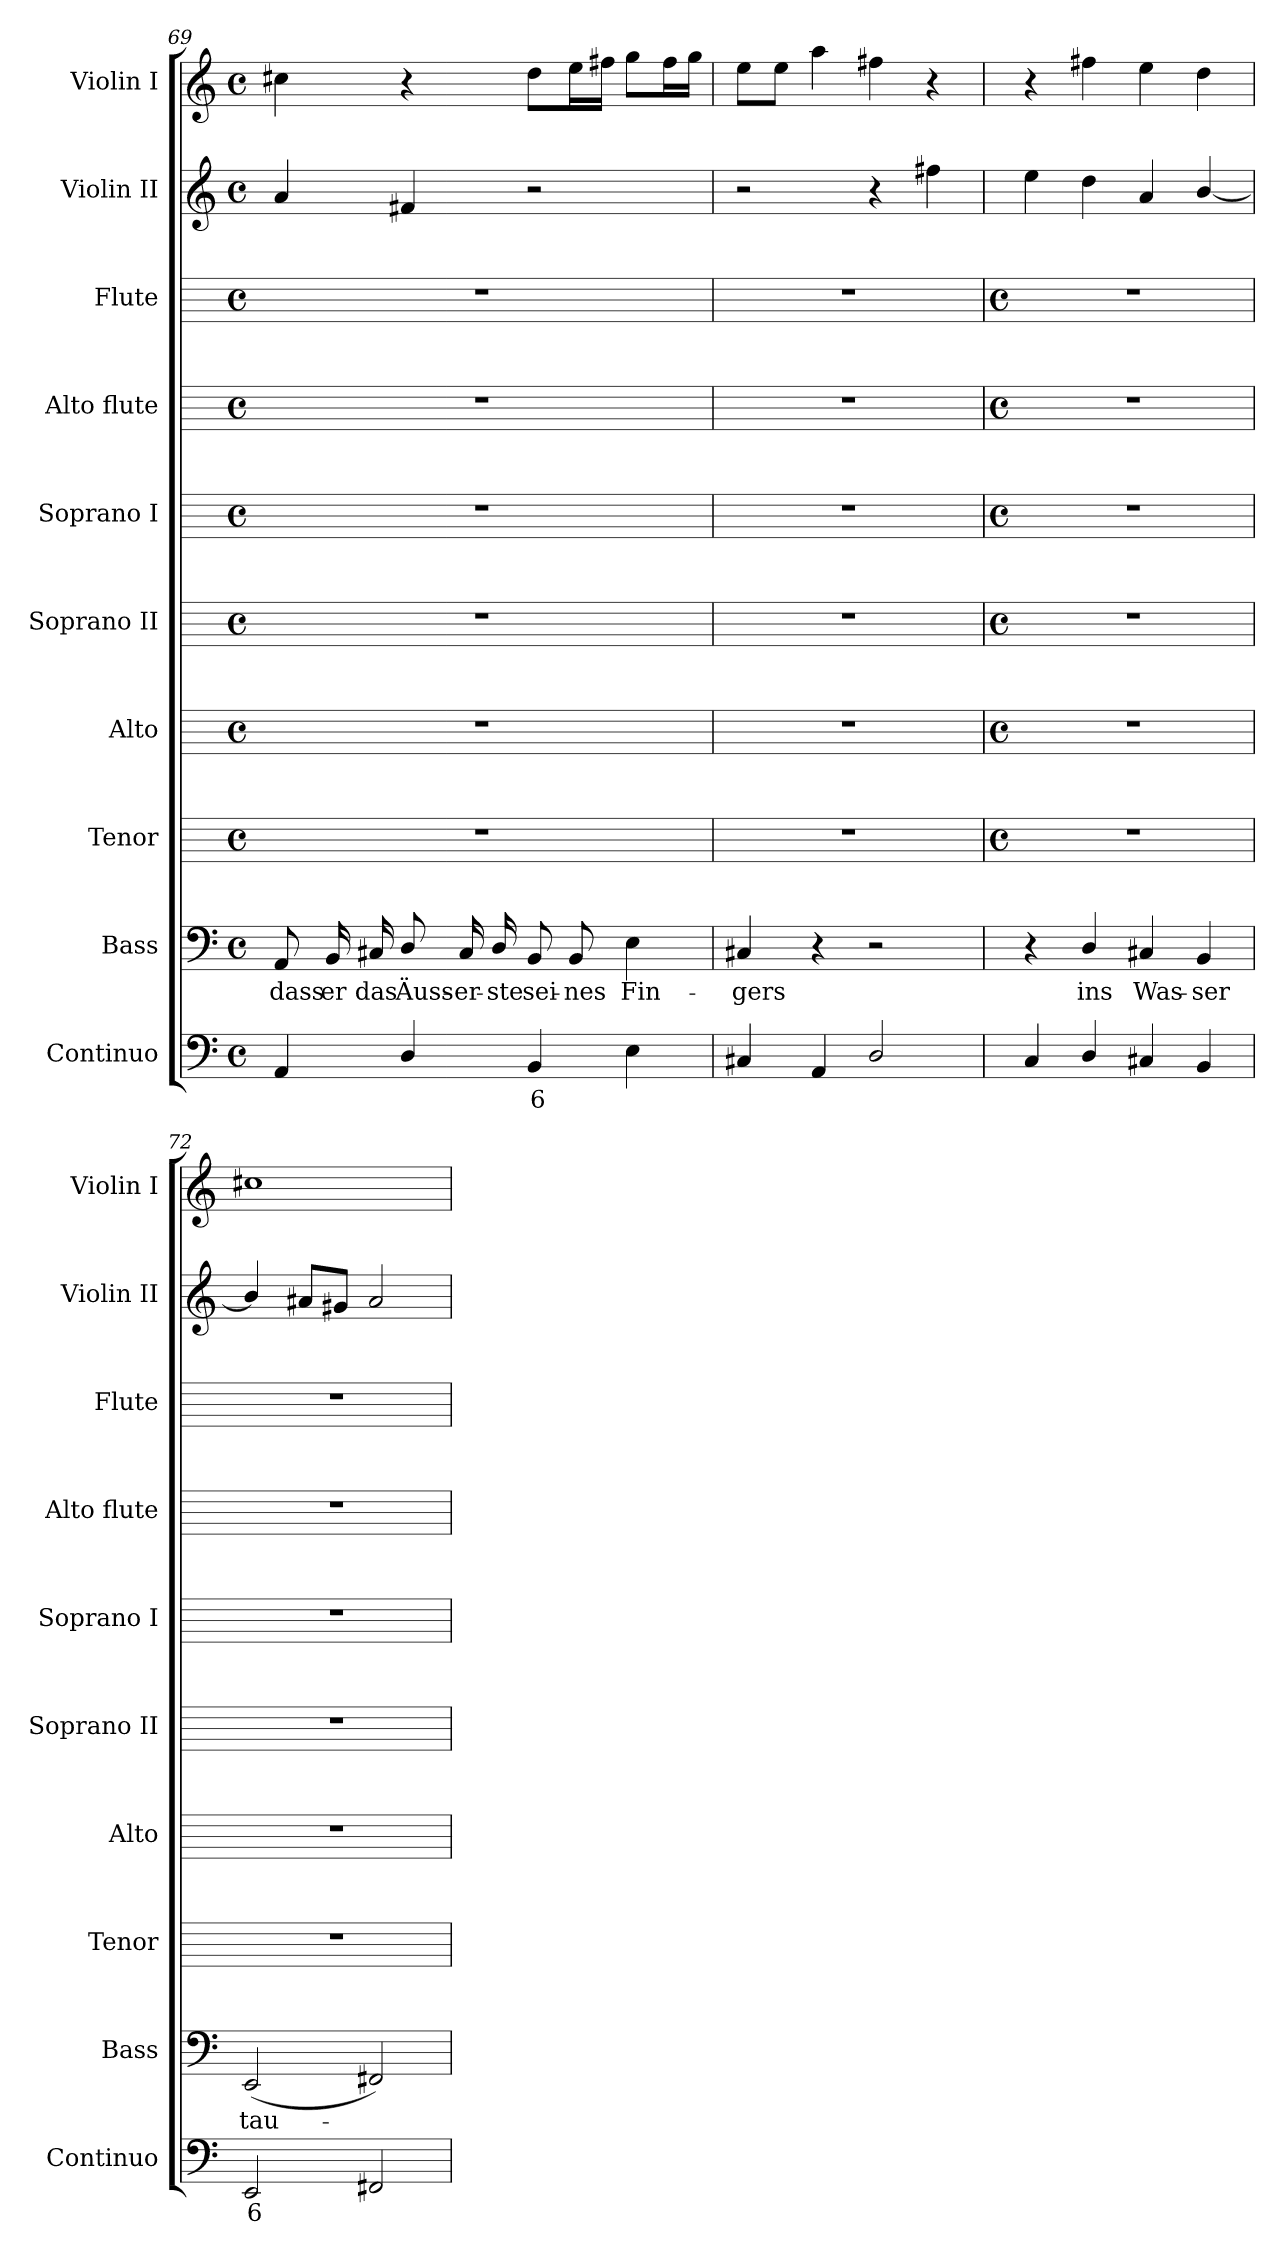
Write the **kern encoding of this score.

**kern	**text	**kern	**text	**kern	**kern	**kern	**kern	**kern	**kern	**kern	**kern
*part10	*part10	*part9	*part9	*part8	*part7	*part6	*part5	*part4	*part3	*part2	*part1
*staff10	*staff10	*staff9	*staff9	*staff8	*staff7	*staff6	*staff5	*staff4	*staff3	*staff2	*staff1
*I"Continuo	*	*I"Bass	*	*I"Tenor	*I"Alto	*I"Soprano II	*I"Soprano I	*I"Alto flute	*I"Flute	*I"Violin II	*I"Violin I
*I'Continuo	*	*I'Bass	*	*I'Tenor	*I'Alto	*I'Soprano II	*I'Soprano I	*I'Alto flute	*I'Flute	*I'Violin II	*I'Violin I
*clefF4	*	*clefF4	*	*	*	*	*	*	*	*clefG2	*clefG2
*k[]	*	*k[]	*	*	*	*	*	*	*	*k[]	*k[]
*C:	*	*C:	*	*	*	*	*	*	*	*C:	*C:
*M4/4	*	*M4/4	*	*M4/4	*M4/4	*M4/4	*M4/4	*M4/4	*M4/4	*M4/4	*M4/4
*met(c)	*	*met(c)	*	*met(c)	*met(c)	*met(c)	*met(c)	*met(c)	*met(c)	*met(c)	*met(c)
=69	=69	=69	=69	=69	=69	=69	=69	=69	=69	=69	=69
!	!	!	!LO:LY:b	!	!	!	!	!	!	!	!
4AA	.	8AA	dass	1r	1r	1r	1r	1r	1r	4a	4cc#X
!	!	!	!LO:LY:b	!	!	!	!	!	!	!	!
.	.	16BB	er	.	.	.	.	.	.	.	.
!	!	!	!LO:LY:b	!	!	!	!	!	!	!	!
.	.	16C#X	das	.	.	.	.	.	.	.	.
!	!	!	!LO:LY:b	!	!	!	!	!	!	!	!
4D/	.	8D/	Äuss-	.	.	.	.	.	.	4f#X	4r
!	!	!	!LO:LY:b	!	!	!	!	!	!	!	!
.	.	16C#	-er-	.	.	.	.	.	.	.	.
!	!	!	!LO:LY:b	!	!	!	!	!	!	!	!
.	.	16D/	-ste	.	.	.	.	.	.	.	.
!	!LO:LY:b	!	!LO:LY:b	!	!	!	!	!	!	!	!
4BB	6	8BB	sei-	.	.	.	.	.	.	2r	8ddL
!	!	!	!LO:LY:b	!	!	!	!	!	!	!	!
.	.	8BB	-nes	.	.	.	.	.	.	.	16eeL
.	.	.	.	.	.	.	.	.	.	.	16ff#XJJ
!	!	!	!LO:LY:b	!	!	!	!	!	!	!	!
4E	.	4E	Fin-	.	.	.	.	.	.	.	8ggL
.	.	.	.	.	.	.	.	.	.	.	16ff#L
.	.	.	.	.	.	.	.	.	.	.	16ggJJ
=70	=70	=70	=70	=70	=70	=70	=70	=70	=70	=70	=70
!	!	!	!LO:LY:b	!	!	!	!	!	!	!	!
4C#X	.	4C#X	-gers	1r	1r	1r	1r	1r	1r	2r	8eeL
.	.	.	.	.	.	.	.	.	.	.	8eeJ
4AA	.	4r	.	.	.	.	.	.	.	.	4aa
2D/	.	2r	.	.	.	.	.	.	.	4r	4ff#X
.	.	.	.	.	.	.	.	.	.	4ff#X	4r
!!LO:LB:g=z
=71	=71	=71	=71	=71	=71	=71	=71	=71	=71	=71	=71
*	*	*	*	*M4/4	*M4/4	*M4/4	*M4/4	*M4/4	*M4/4	*	*
*	*	*	*	*met(c)	*met(c)	*met(c)	*met(c)	*met(c)	*met(c)	*	*
4C	.	4r	.	1r	1r	1r	1r	1r	1r	4ee	4r
!	!	!	!LO:LY:b	!	!	!	!	!	!	!	!
4D/	.	4D/	ins	.	.	.	.	.	.	4dd	4ff#X
!	!	!	!LO:LY:b	!	!	!	!	!	!	!	!
4C#	.	4C#X	Was-	.	.	.	.	.	.	4a	4ee
!	!	!	!LO:LY:b	!	!	!	!	!	!	!	!
4BB	.	4BB	-ser	.	.	.	.	.	.	[4b/	4dd
=72	=72	=72	=72	=72	=72	=72	=72	=72	=72	=72	=72
!	!LO:LY:b	!	!LO:LY:b	!	!	!	!	!	!	!	!
2EE	6	(<2EE	tau-	1r	1r	1r	1r	1r	1r	4b/]	1cc#X
.	.	.	.	.	.	.	.	.	.	8a#XL	.
.	.	.	.	.	.	.	.	.	.	8g#XJ	.
2FF#X	.	2FF#X)	.	.	.	.	.	.	.	2a#	.
=	=	=	=	=	=	=	=	=	=	=	=
*-	*-	*-	*-	*-	*-	*-	*-	*-	*-	*-	*-
